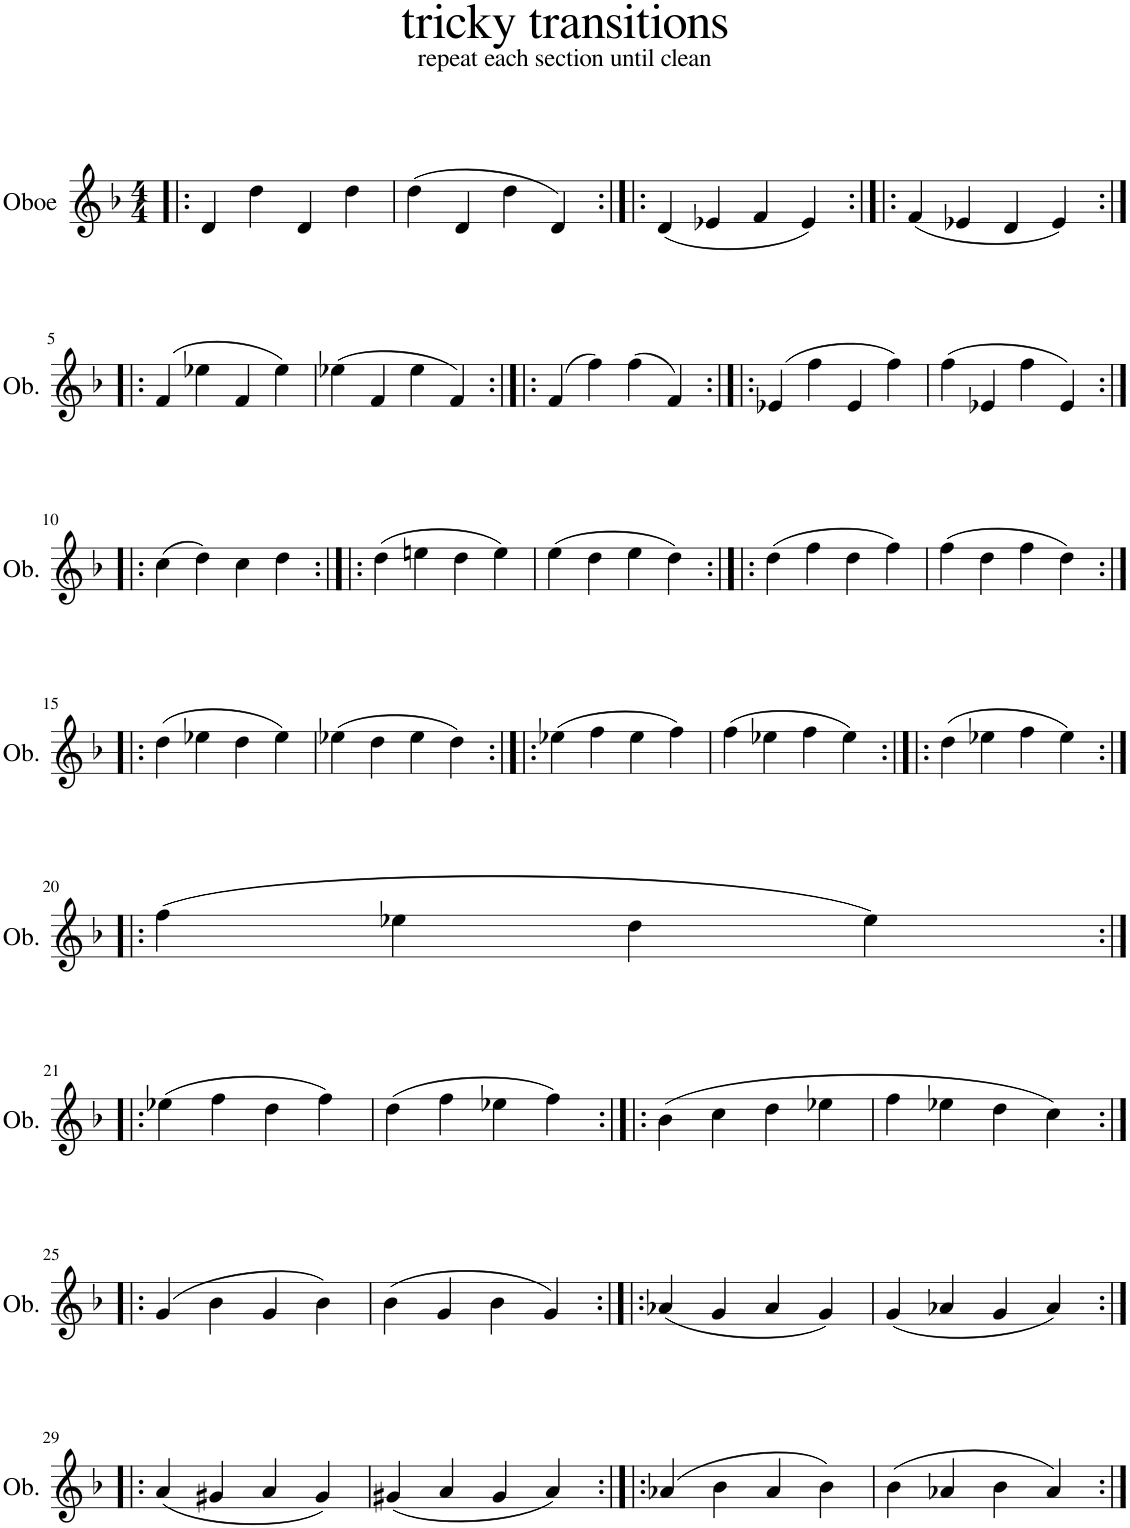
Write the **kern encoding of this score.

**kern
*part1
*staff1
*I"Oboe
*I'Ob.
*clefG2
*k[b-]
*M4/4
=1!|:
4d/
4dd\
4d/
4dd\
=2
(4dd\
4d/
4dd\
4d/)
=3:|!|:
(4d/
4e-X/
4f/
4e-/)
=4:|!|:
(4f/
4e-X/
4d/
4e-/)
!!LO:LB:g=z
=5:|!|:
(4f/
4ee-X\
4f/
4ee-\)
=6
(4ee-X\
4f/
4ee-\
4f/)
=7:|!|:
(4f/
4ff\)
(4ff\
4f/)
=8:|!|:
(4e-X/
4ff\
4e-/
4ff\)
=9
(4ff\
4e-X/
4ff\
4e-/)
!!LO:LB:g=z
=10:|!|:
(4cc\
4dd\)
4cc\
4dd\
=11:|!|:
(4dd\
4een\
4dd\
4ee\)
=12
(4ee\
4dd\
4ee\
4dd\)
=13:|!|:
(4dd\
4ff\
4dd\
4ff\)
=14
(4ff\
4dd\
4ff\
4dd\)
!!LO:LB:g=z
=15:|!|:
(4dd\
4ee-X\
4dd\
4ee-\)
=16
(4ee-X\
4dd\
4ee-\
4dd\)
=17:|!|:
(4ee-X\
4ff\
4ee-\
4ff\)
=18
(4ff\
4ee-X\
4ff\
4ee-\)
=19:|!|:
(4dd\
4ee-X\
4ff\
4ee-\)
!!LO:LB:g=z
=20:|!|:
(4ff\
4ee-X\
4dd\
4ee-\)
!!LO:LB:g=z
=21:|!|:
(4ee-X\
4ff\
4dd\
4ff\)
=22
(4dd\
4ff\
4ee-X\
4ff\)
=23:|!|:
(4b-\
4cc\
4dd\
4ee-X\
=24
4ff\
4ee-X\
4dd\
4cc\)
!!LO:LB:g=z
=25:|!|:
(4g/
4b-\
4g/
4b-\)
=26
(4b-\
4g/
4b-\
4g/)
=27:|!|:
(4a-X/
4g/
4a-/
4g/)
=28
(4g/
4a-X/
4g/
4a-/)
!!LO:LB:g=z
=29:|!|:
(4a/
4g#X/
4a/
4g#/)
=30
(4g#X/
4a/
4g#/
4a/)
=31:|!|:
(4a-X/
4b-\
4a-/
4b-\)
=32
(4b-\
4a-X/
4b-\
4a-/)
=:|!
*-
